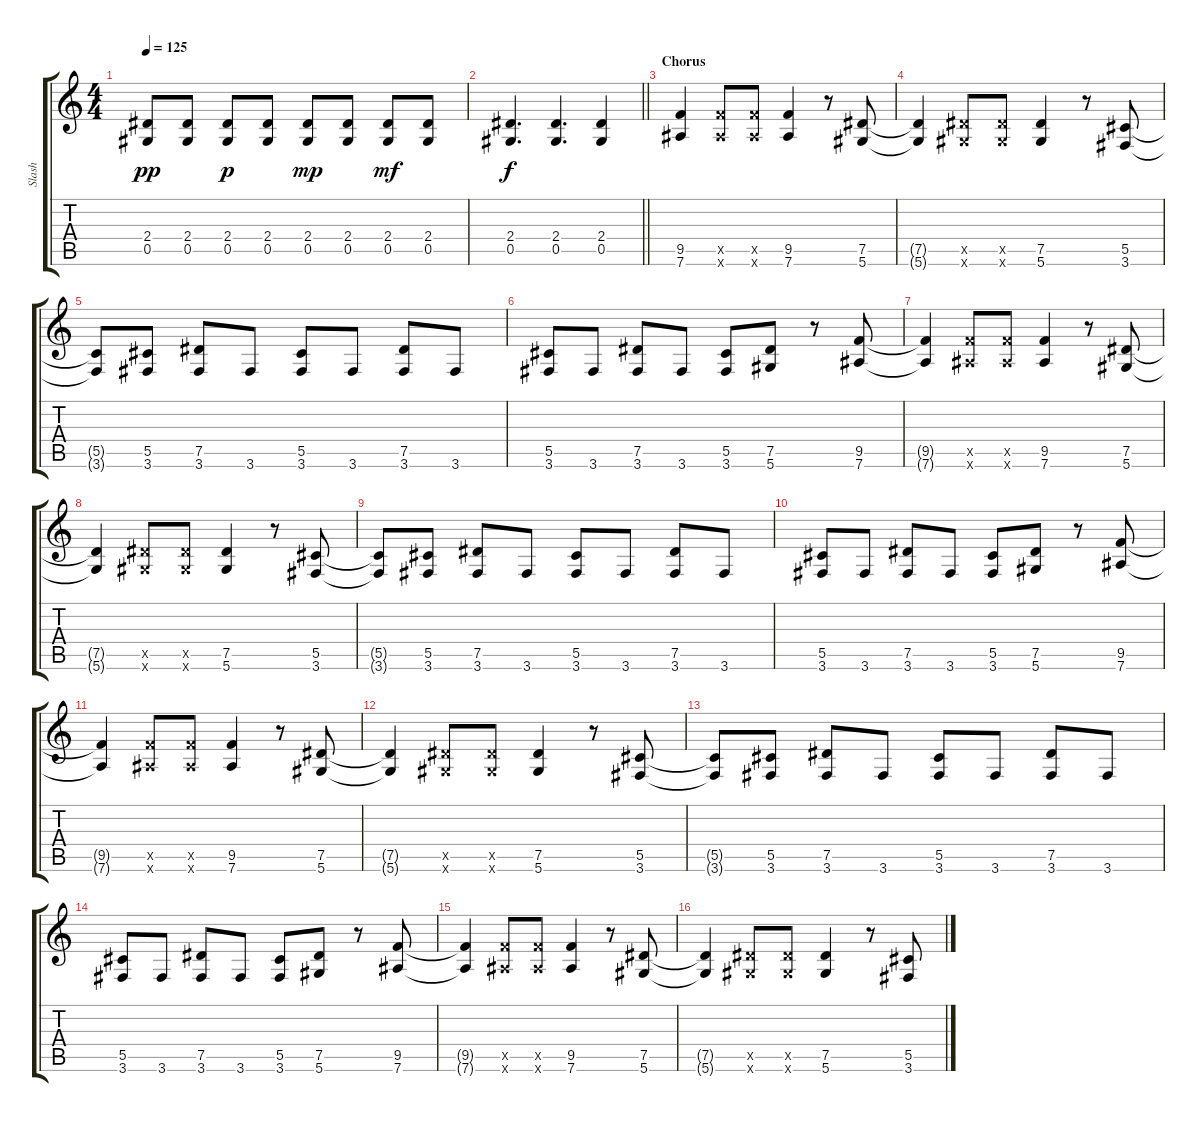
\track ("Slash" "Slash") {instrument distortionguitar}
\staff {score tabs}
\tuning (Eb4 Bb3 Gb3 Db3 Ab2 Eb2) {hide}
\ts (4 4)
\tempo 125
\clef g2
\ks c
(2.4 0.5).8{dy pp} (2.4 0.5).8 (2.4 0.5).8{dy p} (2.4 0.5).8 (2.4 0.5).8{dy mp} (2.4 0.5).8 (2.4 0.5).8{dy mf} (2.4 0.5).8 |
\barLineRight lightlight
(2.4 0.5).4{d dy f} (2.4 0.5).4{d} (2.4 0.5).4 |
\section ("" "Chorus")
(9.5 7.6).4 (9.5{x} 7.6{x}).8 (9.5{x} 7.6{x}).8 (9.5 7.6).4 r.8 (7.5 5.6).8 |
(7.5{t} 5.6{t}).4 (7.5{x} 5.6{x}).8 (7.5{x} 5.6{x}).8 (7.5 5.6).4 r.8 (5.5 3.6).8 |
(5.5{t} 3.6{t}).8 (5.5 3.6).8 (7.5 3.6).8 3.6.8 (5.5 3.6).8 3.6.8 (7.5 3.6).8 3.6.8 |
(5.5 3.6).8 3.6.8 (7.5 3.6).8 3.6.8 (5.5 3.6).8 (7.5 5.6).8 r.8 (9.5 7.6).8 |
(9.5{t} 7.6{t}).4 (9.5{x} 7.6{x}).8 (9.5{x} 7.6{x}).8 (9.5 7.6).4 r.8 (7.5 5.6).8 |
(7.5{t} 5.6{t}).4 (7.5{x} 5.6{x}).8 (7.5{x} 5.6{x}).8 (7.5 5.6).4 r.8 (5.5 3.6).8 |
(5.5{t} 3.6{t}).8 (5.5 3.6).8 (7.5 3.6).8 3.6.8 (5.5 3.6).8 3.6.8 (7.5 3.6).8 3.6.8 |
(5.5 3.6).8 3.6.8 (7.5 3.6).8 3.6.8 (5.5 3.6).8 (7.5 5.6).8 r.8 (9.5 7.6).8 |
(9.5{t} 7.6{t}).4 (9.5{x} 7.6{x}).8 (9.5{x} 7.6{x}).8 (9.5 7.6).4 r.8 (7.5 5.6).8 |
(7.5{t} 5.6{t}).4 (7.5{x} 5.6{x}).8 (7.5{x} 5.6{x}).8 (7.5 5.6).4 r.8 (5.5 3.6).8 |
(5.5{t} 3.6{t}).8 (5.5 3.6).8 (7.5 3.6).8 3.6.8 (5.5 3.6).8 3.6.8 (7.5 3.6).8 3.6.8 |
(5.5 3.6).8 3.6.8 (7.5 3.6).8 3.6.8 (5.5 3.6).8 (7.5 5.6).8 r.8 (9.5 7.6).8 |
(9.5{t} 7.6{t}).4 (9.5{x} 7.6{x}).8 (9.5{x} 7.6{x}).8 (9.5 7.6).4 r.8 (7.5 5.6).8 |
(7.5{t} 5.6{t}).4 (7.5{x} 5.6{x}).8 (7.5{x} 5.6{x}).8 (7.5 5.6).4 r.8 (5.5 3.6).8
